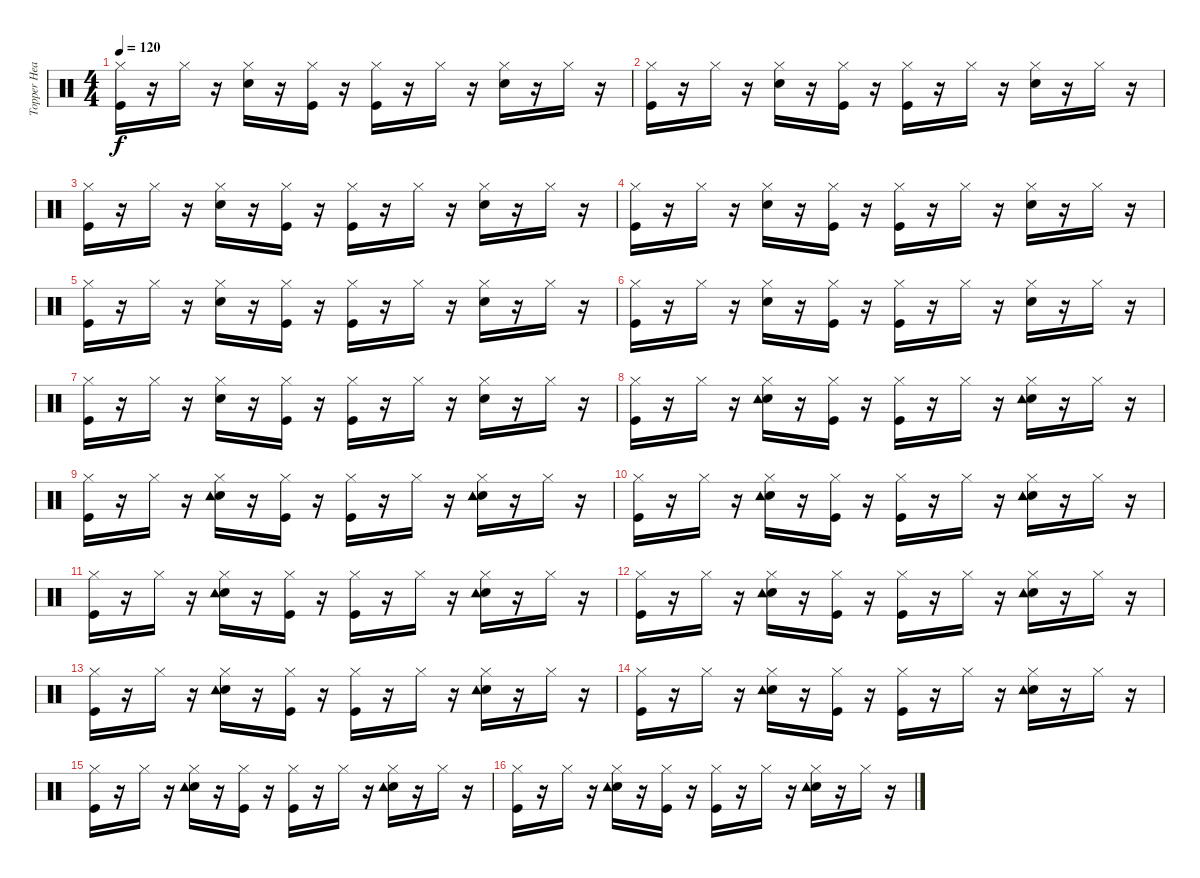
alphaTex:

\track ("Topper Headon" "Topper Hea") {instrument percussion}
\staff {score}
\articulation defaults
\ts (4 4)
\tempo 120
\clef neutral
\ks c
("Kick (hit)" "Hi-Hat (closed)").16{dy f} r.16 "Hi-Hat (closed)".16 r.16 ("Snare (hit) 2" "Hi-Hat (closed)").16 r.16 ("Kick (hit)" "Hi-Hat (closed)").16 r.16 ("Kick (hit)" "Hi-Hat (closed)").16 r.16 "Hi-Hat (closed)".16 r.16 ("Snare (hit) 2" "Hi-Hat (closed)").16 r.16 "Hi-Hat (closed)".16 r.16 |
("Kick (hit)" "Hi-Hat (closed)").16 r.16 "Hi-Hat (closed)".16 r.16 ("Snare (hit) 2" "Hi-Hat (closed)").16 r.16 ("Kick (hit)" "Hi-Hat (closed)").16 r.16 ("Kick (hit)" "Hi-Hat (closed)").16 r.16 "Hi-Hat (closed)".16 r.16 ("Snare (hit) 2" "Hi-Hat (closed)").16 r.16 "Hi-Hat (closed)".16 r.16 |
("Kick (hit)" "Hi-Hat (closed)").16 r.16 "Hi-Hat (closed)".16 r.16 ("Snare (hit) 2" "Hi-Hat (closed)").16 r.16 ("Kick (hit)" "Hi-Hat (closed)").16 r.16 ("Kick (hit)" "Hi-Hat (closed)").16 r.16 "Hi-Hat (closed)".16 r.16 ("Snare (hit) 2" "Hi-Hat (closed)").16 r.16 "Hi-Hat (closed)".16 r.16 |
("Kick (hit)" "Hi-Hat (closed)").16 r.16 "Hi-Hat (closed)".16 r.16 ("Snare (hit) 2" "Hi-Hat (closed)").16 r.16 ("Kick (hit)" "Hi-Hat (closed)").16 r.16 ("Kick (hit)" "Hi-Hat (closed)").16 r.16 "Hi-Hat (closed)".16 r.16 ("Snare (hit) 2" "Hi-Hat (closed)").16 r.16 "Hi-Hat (closed)".16 r.16 |
("Kick (hit)" "Hi-Hat (closed)").16 r.16 "Hi-Hat (closed)".16 r.16 ("Snare (hit) 2" "Hi-Hat (closed)").16 r.16 ("Kick (hit)" "Hi-Hat (closed)").16 r.16 ("Kick (hit)" "Hi-Hat (closed)").16 r.16 "Hi-Hat (closed)".16 r.16 ("Snare (hit) 2" "Hi-Hat (closed)").16 r.16 "Hi-Hat (closed)".16 r.16 |
("Kick (hit)" "Hi-Hat (closed)").16 r.16 "Hi-Hat (closed)".16 r.16 ("Snare (hit) 2" "Hi-Hat (closed)").16 r.16 ("Kick (hit)" "Hi-Hat (closed)").16 r.16 ("Kick (hit)" "Hi-Hat (closed)").16 r.16 "Hi-Hat (closed)".16 r.16 ("Snare (hit) 2" "Hi-Hat (closed)").16 r.16 "Hi-Hat (closed)".16 r.16 |
("Kick (hit)" "Hi-Hat (closed)").16 r.16 "Hi-Hat (closed)".16 r.16 ("Snare (hit) 2" "Hi-Hat (closed)").16 r.16 ("Kick (hit)" "Hi-Hat (closed)").16 r.16 ("Kick (hit)" "Hi-Hat (closed)").16 r.16 "Hi-Hat (closed)".16 r.16 ("Snare (hit) 2" "Hi-Hat (closed)").16 r.16 "Hi-Hat (closed)".16 r.16 |
("Kick (hit)" "Hi-Hat (closed)").16 r.16 "Hi-Hat (closed)".16 r.16 ("Snare (hit) 2" "Hi-Hat (closed)" "Tambourine (hit)").16 r.16 ("Kick (hit)" "Hi-Hat (closed)").16 r.16 ("Kick (hit)" "Hi-Hat (closed)").16 r.16 "Hi-Hat (closed)".16 r.16 ("Snare (hit) 2" "Hi-Hat (closed)" "Tambourine (hit)").16 r.16 "Hi-Hat (closed)".16 r.16 |
("Kick (hit)" "Hi-Hat (closed)").16 r.16 "Hi-Hat (closed)".16 r.16 ("Snare (hit) 2" "Hi-Hat (closed)" "Tambourine (hit)").16 r.16 ("Kick (hit)" "Hi-Hat (closed)").16 r.16 ("Kick (hit)" "Hi-Hat (closed)").16 r.16 "Hi-Hat (closed)".16 r.16 ("Snare (hit) 2" "Hi-Hat (closed)" "Tambourine (hit)").16 r.16 "Hi-Hat (closed)".16 r.16 |
("Kick (hit)" "Hi-Hat (closed)").16 r.16 "Hi-Hat (closed)".16 r.16 ("Snare (hit) 2" "Hi-Hat (closed)" "Tambourine (hit)").16 r.16 ("Kick (hit)" "Hi-Hat (closed)").16 r.16 ("Kick (hit)" "Hi-Hat (closed)").16 r.16 "Hi-Hat (closed)".16 r.16 ("Snare (hit) 2" "Hi-Hat (closed)" "Tambourine (hit)").16 r.16 "Hi-Hat (closed)".16 r.16 |
("Kick (hit)" "Hi-Hat (closed)").16 r.16 "Hi-Hat (closed)".16 r.16 ("Snare (hit) 2" "Hi-Hat (closed)" "Tambourine (hit)").16 r.16 ("Kick (hit)" "Hi-Hat (closed)").16 r.16 ("Kick (hit)" "Hi-Hat (closed)").16 r.16 "Hi-Hat (closed)".16 r.16 ("Snare (hit) 2" "Hi-Hat (closed)" "Tambourine (hit)").16 r.16 "Hi-Hat (closed)".16 r.16 |
("Kick (hit)" "Hi-Hat (closed)").16 r.16 "Hi-Hat (closed)".16 r.16 ("Snare (hit) 2" "Hi-Hat (closed)" "Tambourine (hit)").16 r.16 ("Kick (hit)" "Hi-Hat (closed)").16 r.16 ("Kick (hit)" "Hi-Hat (closed)").16 r.16 "Hi-Hat (closed)".16 r.16 ("Snare (hit) 2" "Hi-Hat (closed)" "Tambourine (hit)").16 r.16 "Hi-Hat (closed)".16 r.16 |
("Kick (hit)" "Hi-Hat (closed)").16 r.16 "Hi-Hat (closed)".16 r.16 ("Snare (hit) 2" "Hi-Hat (closed)" "Tambourine (hit)").16 r.16 ("Kick (hit)" "Hi-Hat (closed)").16 r.16 ("Kick (hit)" "Hi-Hat (closed)").16 r.16 "Hi-Hat (closed)".16 r.16 ("Snare (hit) 2" "Hi-Hat (closed)" "Tambourine (hit)").16 r.16 "Hi-Hat (closed)".16 r.16 |
("Kick (hit)" "Hi-Hat (closed)").16 r.16 "Hi-Hat (closed)".16 r.16 ("Snare (hit) 2" "Hi-Hat (closed)" "Tambourine (hit)").16 r.16 ("Kick (hit)" "Hi-Hat (closed)").16 r.16 ("Kick (hit)" "Hi-Hat (closed)").16 r.16 "Hi-Hat (closed)".16 r.16 ("Snare (hit) 2" "Hi-Hat (closed)" "Tambourine (hit)").16 r.16 "Hi-Hat (closed)".16 r.16 |
("Kick (hit)" "Hi-Hat (closed)").16 r.16 "Hi-Hat (closed)".16 r.16 ("Snare (hit) 2" "Hi-Hat (closed)" "Tambourine (hit)").16 r.16 ("Kick (hit)" "Hi-Hat (closed)").16 r.16 ("Kick (hit)" "Hi-Hat (closed)").16 r.16 "Hi-Hat (closed)".16 r.16 ("Snare (hit) 2" "Hi-Hat (closed)" "Tambourine (hit)").16 r.16 "Hi-Hat (closed)".16 r.16 |
("Kick (hit)" "Hi-Hat (closed)").16 r.16 "Hi-Hat (closed)".16 r.16 ("Snare (hit) 2" "Hi-Hat (closed)" "Tambourine (hit)").16 r.16 ("Kick (hit)" "Hi-Hat (closed)").16 r.16 ("Kick (hit)" "Hi-Hat (closed)").16 r.16 "Hi-Hat (closed)".16 r.16 ("Snare (hit) 2" "Hi-Hat (closed)" "Tambourine (hit)").16 r.16 "Hi-Hat (closed)".16 r.16
